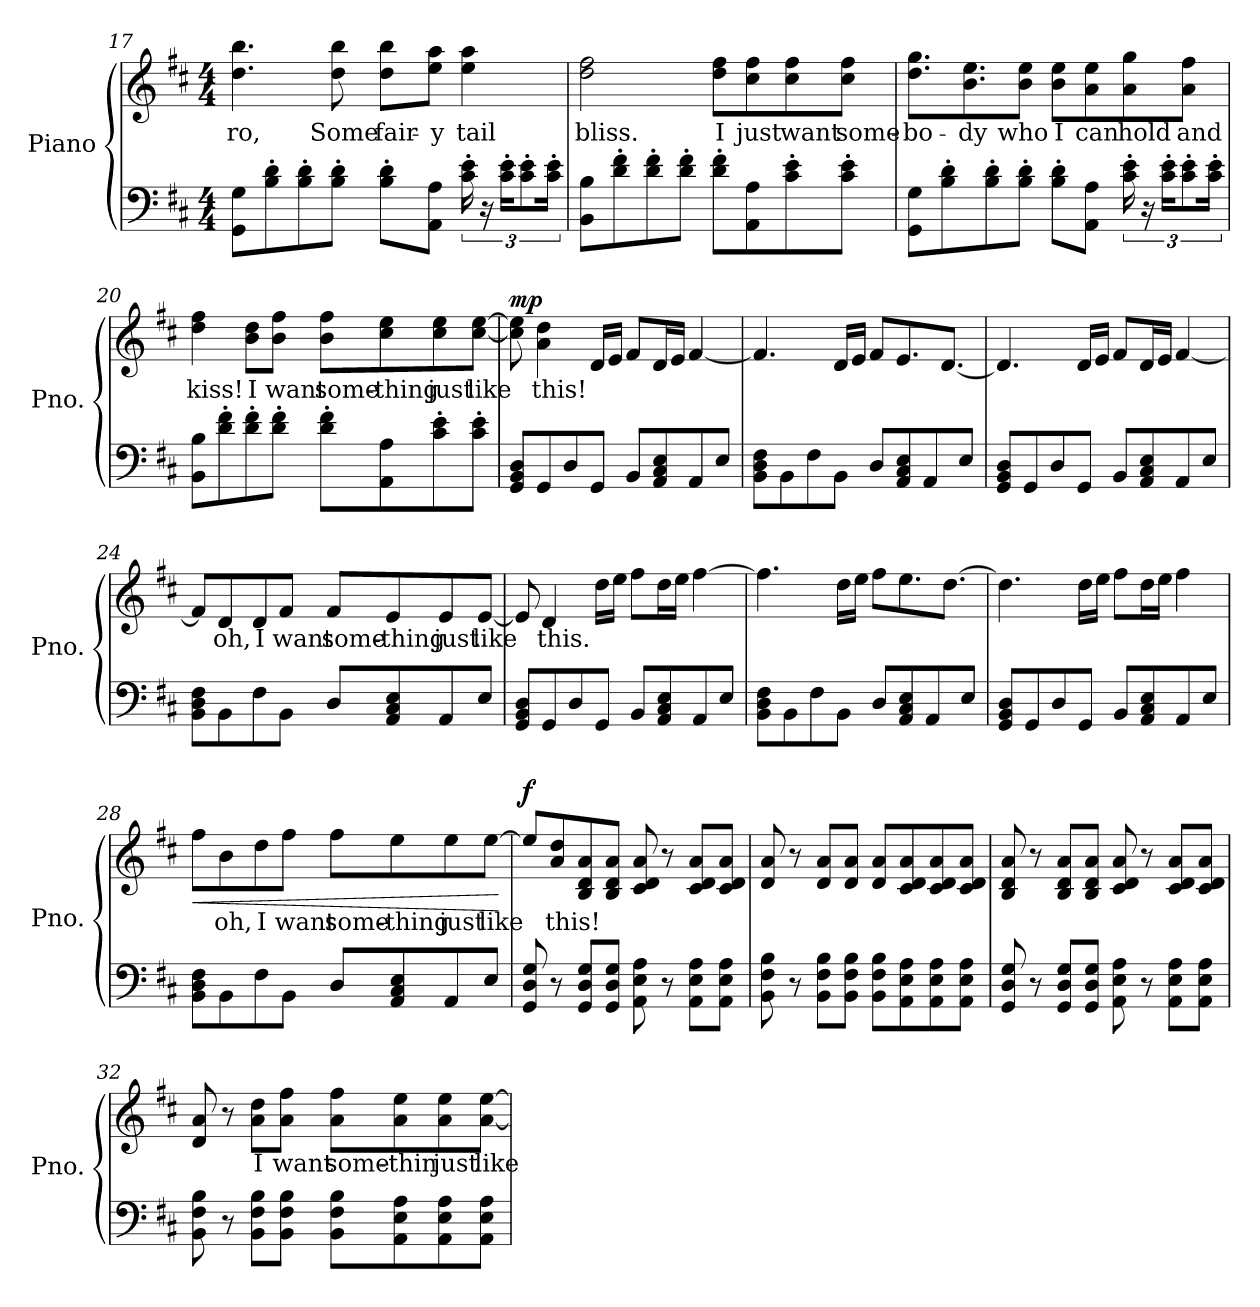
**kern	**kern	**text	**dynam
*part1	*part1	*part1	*part1
*staff2	*staff1	*staff1	*staff1/2
*I"Piano	*	*	*
*I'Pno.	*	*	*
*clefF4	*clefG2	*	*
*k[f#c#]	*k[f#c#]	*	*
*M4/4	*M4/4	*	*
=17	=17	=17	=17
!	!	!LO:LY:b	!
8GG\ 8G\L	4.dd\ 4.bb\	-ro,	.
8B\' 8d\'	.	.	.
8B\' 8d\'	.	.	.
!	!	!LO:LY:b	!
8B\' 8d\'J	8dd\ 8bb\	Some	.
!	!	!LO:LY:b	!
8B\' 8d\'L	8dd\ 8bb\L	fair-	.
!	!	!LO:LY:b	!
8AA\ 8A\J	8ee\ 8aa\J	-y	.
!	!	!LO:LY:b	!
24c#\' 24e\'	4ee\ 4aa\	tail	.
24r	.	.	.
24c#\' 24e\'KL	.	.	.
*Xbrackettup	*	*	*
12c#\' 12e\'	.	.	.
24c#\' 24e\'Jk	.	.	.
!!LO:LB:g=z
=18	=18	=18	=18
!	!	!LO:LY:b	!
8BB\ 8B\L	2dd\ 2ff#\	bliss.	.
8d\' 8f#\'	.	.	.
8d\' 8f#\'	.	.	.
8d\' 8f#\'J	.	.	.
!	!	!LO:LY:b	!
8d\' 8f#\'L	8dd\ 8ff#\L	I	.
!	!	!LO:LY:b	!
8AA\ 8A\	8cc#\ 8ff#\	just	.
!	!	!LO:LY:b	!
8c#\' 8e\'	8cc#\ 8ff#\	want	.
!	!	!LO:LY:b	!
8c#\' 8e\'J	8cc#\ 8ff#\J	some-	.
=19	=19	=19	=19
!	!	!LO:LY:b	!
8GG\ 8G\L	8.dd\ 8.gg\L	-bo-	.
8B\' 8d\'	.	.	.
!	!	!LO:LY:b	!
.	8.b\ 8.ee\	-dy	.
8B\' 8d\'	.	.	.
!	!	!LO:LY:b	!
8B\' 8d\'J	8b\ 8ee\J	who	.
!	!	!LO:LY:b	!
8B\' 8d\'L	8b\ 8ee\L	I	.
!	!	!LO:LY:b	!
8AA\ 8A\J	8a\ 8ee\	can	.
*brackettup	*	*	*
!	!	!LO:LY:b	!
24c#\' 24e\'	8a\ 8gg\	hold	.
24r	.	.	.
24c#\' 24e\'KL	.	.	.
*Xbrackettup	*	*	*
!	!	!LO:LY:b	!
12c#\' 12e\'	8a\ 8ff#\J	and	.
24c#\' 24e\'Jk	.	.	.
=20	=20	=20	=20
!	!	!LO:LY:b	!
8BB\ 8B\L	4dd\ 4ff#\	kiss!	.
8d\' 8f#\'	.	.	.
!	!	!LO:LY:b	!
8d\' 8f#\'	8b\ 8dd\L	I	.
!	!	!LO:LY:b	!
8d\' 8f#\'J	8b\ 8ff#\J	want	.
!	!	!LO:LY:b	!
8d\' 8f#\'L	8b\ 8ff#\L	some-	.
!	!	!LO:LY:b	!
8AA\ 8A\	8cc#\ 8ee\	-thing	.
!	!	!LO:LY:b	!
8c#\' 8e\'	8cc#\ 8ee\	just	.
!	!	!LO:LY:b	!
8c#\' 8e\'J	[8cc#\ [8ee\J	like	.
!!LO:LB:g=z
=21	=21	=21	=21
!	!	!	!LO:DY:b
8GG/ 8BB/ 8D/L	8cc#\] 8ee\]	.	mp
!	!	!LO:LY:b	!
8GG/	4a\ 4dd\	this!	.
8D/	.	.	.
8GG/J	16d/LL	.	.
.	16e/JJ	.	.
8BB/L	8f#/L	.	.
8AA/ 8C#/ 8E/	16d/L	.	.
.	16e/JJ	.	.
8AA/	[4f#/	.	.
8E/J	.	.	.
=22	=22	=22	=22
8BB\ 8D\ 8F#\L	4.f#/]	.	.
8BB\	.	.	.
8F#\	.	.	.
8BB\J	16d/LL	.	.
.	16e/JJ	.	.
8D/L	8f#/L	.	.
8AA/ 8C#/ 8E/	8.e/	.	.
8AA/	.	.	.
.	[8.d/J	.	.
8E/J	.	.	.
=23	=23	=23	=23
8GG/ 8BB/ 8D/L	4.d/]	.	.
8GG/	.	.	.
8D/	.	.	.
8GG/J	16d/LL	.	.
.	16e/JJ	.	.
8BB/L	8f#/L	.	.
8AA/ 8C#/ 8E/	16d/L	.	.
.	16e/JJ	.	.
8AA/	[4f#/	.	.
8E/J	.	.	.
!!LO:LB:g=z
=24	=24	=24	=24
8BB\ 8D\ 8F#\L	8f#/L]	.	.
!	!	!LO:LY:b	!
8BB\	8d/	oh,	.
!	!	!LO:LY:b	!
8F#\	8d/	I	.
!	!	!LO:LY:b	!
8BB\J	8f#/J	want	.
!	!	!LO:LY:b	!
8D/L	8f#/L	some-	.
!	!	!LO:LY:b	!
8AA/ 8C#/ 8E/	8e/	-thing	.
!	!	!LO:LY:b	!
8AA/	8e/	just	.
!	!	!LO:LY:b	!
8E/J	[8e/J	like	.
=25	=25	=25	=25
8GG/ 8BB/ 8D/L	8e/]	.	.
!	!	!LO:LY:b	!
8GG/	4d/	this.	.
8D/	.	.	.
8GG/J	16dd\LL	.	.
.	16ee\JJ	.	.
8BB/L	8ff#\L	.	.
8AA/ 8C#/ 8E/	16dd\L	.	.
.	16ee\JJ	.	.
8AA/	[4ff#\	.	.
8E/J	.	.	.
=26	=26	=26	=26
8BB\ 8D\ 8F#\L	4.ff#\]	.	.
8BB\	.	.	.
8F#\	.	.	.
8BB\J	16dd\LL	.	.
.	16ee\JJ	.	.
8D/L	8ff#\L	.	.
8AA/ 8C#/ 8E/	8.ee\	.	.
8AA/	.	.	.
.	[8.dd\J	.	.
8E/J	.	.	.
!!LO:PB:g=z
=27	=27	=27	=27
8GG/ 8BB/ 8D/L	4.dd\]	.	.
8GG/	.	.	.
8D/	.	.	.
8GG/J	16dd\LL	.	.
.	16ee\JJ	.	.
8BB/L	8ff#\L	.	.
8AA/ 8C#/ 8E/	16dd\L	.	.
.	16ee\JJ	.	.
8AA/	4ff#\	.	.
8E/J	.	.	.
=28	=28	=28	=28
!	!	!	!LO:HP:b
8BB\ 8D\ 8F#\L	8ff#\L	.	<
!	!	!LO:LY:b	!
8BB\	8b\	oh,	.
!	!	!LO:LY:b	!
8F#\	8dd\	I	.
!	!	!LO:LY:b	!
8BB\J	8ff#\J	want	.
!	!	!LO:LY:b	!
8D/L	8ff#\L	some-	.
!	!	!LO:LY:b	!
8AA/ 8C#/ 8E/	8ee\	-thing	.
!	!	!LO:LY:b	!
8AA/	8ee\	just	.
!	!	!LO:LY:b	!
8E/J	[8ee\J	like	.
.	.	.	[
=29	=29	=29	=29
!	!	!	!LO:DY:b
8GG/ 8D/ 8G/	8ee/L]	.	f
!	!	!LO:LY:b	!
8r	8a/ 8dd/	this!	.
8GG/ 8D/ 8G/L	8B/ 8d/ 8a/	.	.
8GG/ 8D/ 8G/J	8B/ 8d/ 8a/J	.	.
8AA\ 8E\ 8A\	8c#/ 8d/ 8a/	.	.
8r	8r	.	.
8AA\ 8E\ 8A\L	8c#/ 8d/ 8a/L	.	.
8AA\ 8E\ 8A\J	8c#/ 8d/ 8a/J	.	.
!!LO:LB:g=z
=30	=30	=30	=30
8BB\ 8F#\ 8B\	8d/ 8a/	.	.
8r	8r	.	.
8BB\ 8F#\ 8B\L	8d/ 8a/L	.	.
8BB\ 8F#\ 8B\J	8d/ 8a/J	.	.
8BB\ 8F#\ 8B\L	8d/ 8a/L	.	.
8AA\ 8E\ 8A\	8c#/ 8d/ 8a/	.	.
8AA\ 8E\ 8A\	8c#/ 8d/ 8a/	.	.
8AA\ 8E\ 8A\J	8c#/ 8d/ 8a/J	.	.
=31	=31	=31	=31
8GG/ 8D/ 8G/	8B/ 8d/ 8a/	.	.
8r	8r	.	.
8GG/ 8D/ 8G/L	8B/ 8d/ 8a/L	.	.
8GG/ 8D/ 8G/J	8B/ 8d/ 8a/J	.	.
8AA\ 8E\ 8A\	8c#/ 8d/ 8a/	.	.
8r	8r	.	.
8AA\ 8E\ 8A\L	8c#/ 8d/ 8a/L	.	.
8AA\ 8E\ 8A\J	8c#/ 8d/ 8a/J	.	.
=32	=32	=32	=32
8BB\ 8F#\ 8B\	8d/ 8a/	.	.
8r	8r	.	.
!	!	!LO:LY:b	!
8BB\ 8F#\ 8B\L	8a\ 8dd\L	I	.
!	!	!LO:LY:b	!
8BB\ 8F#\ 8B\J	8a\ 8ff#\J	want	.
!	!	!LO:LY:b	!
8BB\ 8F#\ 8B\L	8a\ 8ff#\L	some-	.
!	!	!LO:LY:b	!
8AA\ 8E\ 8A\	8a\ 8ee\	-thin	.
!	!	!LO:LY:b	!
8AA\ 8E\ 8A\	8a\ 8ee\	just	.
!	!	!LO:LY:b	!
8AA\ 8E\ 8A\J	[8a\ [8ee\J	like	.
=	=	=	=
*-	*-	*-	*-
